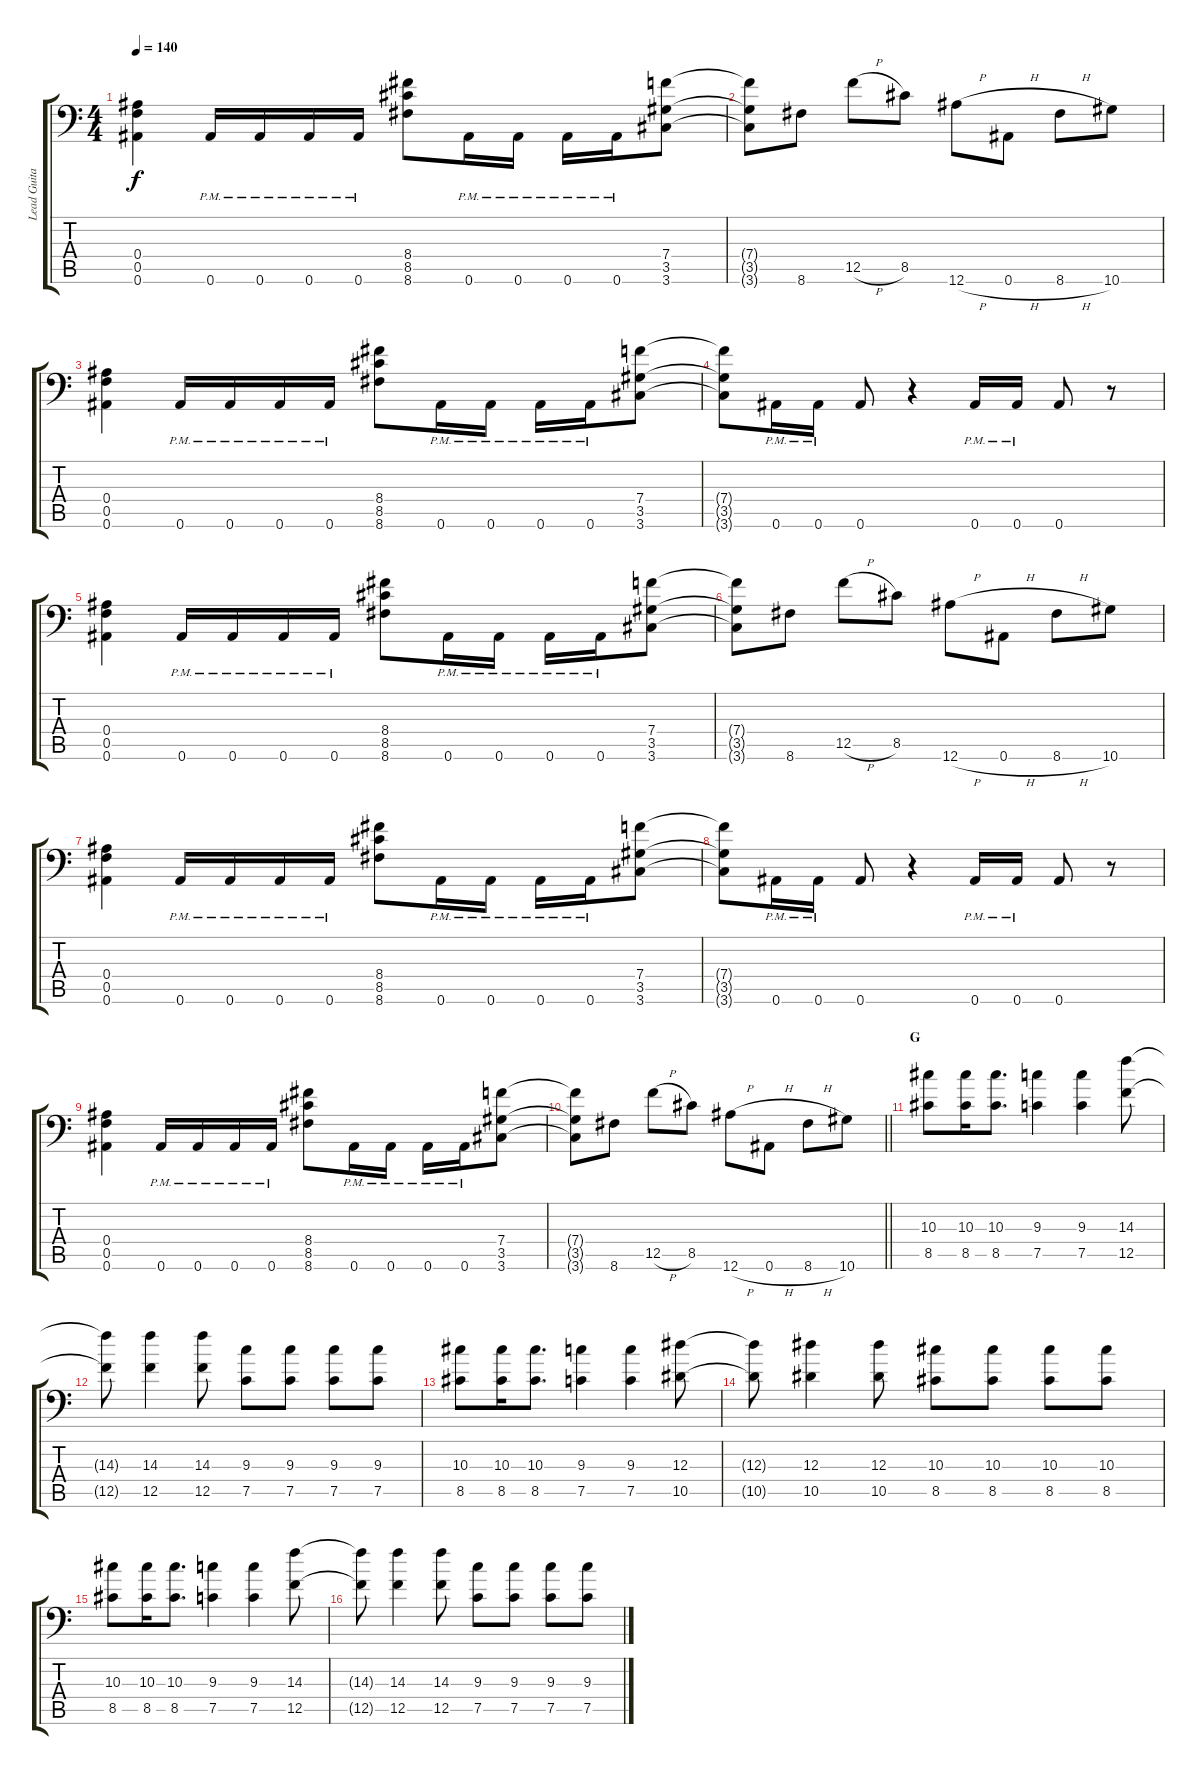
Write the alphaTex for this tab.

\track ("Lead Guitar: Michael Bujaki" "Lead Guita") {instrument overdrivenguitar}
\staff {score tabs}
\tuning (C4 G3 Eb3 Bb2 F2 Bb1) {hide}
\ts (4 4)
\tempo 140
\clef f4
\ks c
(0.4 0.5 0.6).4{dy f} 0.6{pm}.16 0.6{pm}.16 0.6{pm}.16 0.6{pm}.16 (8.4 8.5 8.6).8 0.6{pm}.16 0.6{pm}.16 0.6{pm}.16 0.6{pm}.16 (7.4 3.5 3.6).8 |
(7.4{t} 3.5{t} 3.6{t}).8 8.6.8 12.5{h}.8 8.5.8 12.6{h}.8 0.6{h}.8 8.6{h}.8 10.6.8 |
(0.4 0.5 0.6).4 0.6{pm}.16 0.6{pm}.16 0.6{pm}.16 0.6{pm}.16 (8.4 8.5 8.6).8 0.6{pm}.16 0.6{pm}.16 0.6{pm}.16 0.6{pm}.16 (7.4 3.5 3.6).8 |
(7.4{t} 3.5{t} 3.6{t}).8 0.6{pm}.16 0.6{pm}.16 0.6.8 r.4 0.6{pm}.16 0.6{pm}.16 0.6.8 r.8 |
(0.4 0.5 0.6).4 0.6{pm}.16 0.6{pm}.16 0.6{pm}.16 0.6{pm}.16 (8.4 8.5 8.6).8 0.6{pm}.16 0.6{pm}.16 0.6{pm}.16 0.6{pm}.16 (7.4 3.5 3.6).8 |
(7.4{t} 3.5{t} 3.6{t}).8 8.6.8 12.5{h}.8 8.5.8 12.6{h}.8 0.6{h}.8 8.6{h}.8 10.6.8 |
(0.4 0.5 0.6).4 0.6{pm}.16 0.6{pm}.16 0.6{pm}.16 0.6{pm}.16 (8.4 8.5 8.6).8 0.6{pm}.16 0.6{pm}.16 0.6{pm}.16 0.6{pm}.16 (7.4 3.5 3.6).8 |
(7.4{t} 3.5{t} 3.6{t}).8 0.6{pm}.16 0.6{pm}.16 0.6.8 r.4 0.6{pm}.16 0.6{pm}.16 0.6.8 r.8 |
(0.4 0.5 0.6).4 0.6{pm}.16 0.6{pm}.16 0.6{pm}.16 0.6{pm}.16 (8.4 8.5 8.6).8 0.6{pm}.16 0.6{pm}.16 0.6{pm}.16 0.6{pm}.16 (7.4 3.5 3.6).8 |
\barLineRight lightlight
(7.4{t} 3.5{t} 3.6{t}).8 8.6.8 12.5{h}.8 8.5.8 12.6{h}.8 0.6{h}.8 8.6{h}.8 10.6.8 |
\section ("" "G")
(10.3 8.5).8 (10.3 8.5).16 (10.3 8.5).8{d} (9.3 7.5).4 (9.3 7.5).4 (14.3 12.5).8 |
(14.3{t} 12.5{t}).8 (14.3 12.5).4 (14.3 12.5).8 (9.3 7.5).8 (9.3 7.5).8 (9.3 7.5).8 (9.3 7.5).8 |
(10.3 8.5).8 (10.3 8.5).16 (10.3 8.5).8{d} (9.3 7.5).4 (9.3 7.5).4 (12.3 10.5).8 |
(12.3{t} 10.5{t}).8 (12.3 10.5).4 (12.3 10.5).8 (10.3 8.5).8 (10.3 8.5).8 (10.3 8.5).8 (10.3 8.5).8 |
(10.3 8.5).8 (10.3 8.5).16 (10.3 8.5).8{d} (9.3 7.5).4 (9.3 7.5).4 (14.3 12.5).8 |
(14.3{t} 12.5{t}).8 (14.3 12.5).4 (14.3 12.5).8 (9.3 7.5).8 (9.3 7.5).8 (9.3 7.5).8 (9.3 7.5).8
